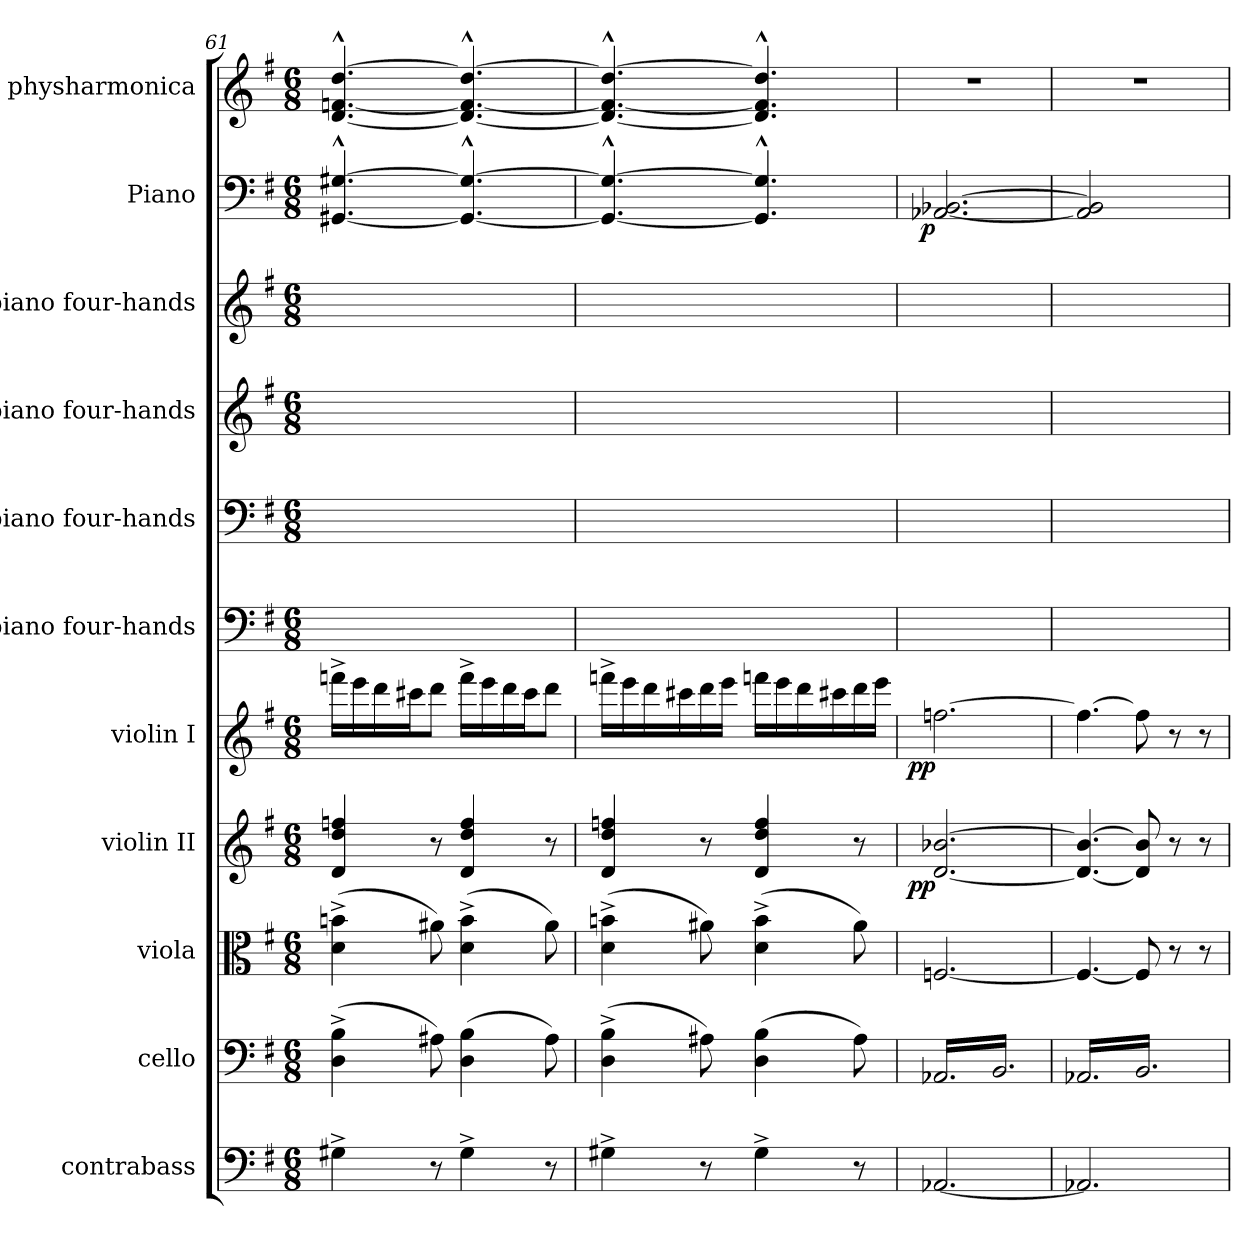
**kern	**kern	**kern	**kern	**dynam	**kern	**dynam	**kern	**kern	**kern	**kern	**kern	**dynam	**kern
*part11	*part10	*part9	*part8	*part8	*part7	*part7	*part6	*part5	*part4	*part3	*part2	*part2	*part1
*staff11	*staff10	*staff9	*staff8	*staff8	*staff7	*staff7	*staff6	*staff5	*staff4	*staff3	*staff2	*staff2	*staff1
*I"contrabass	*I"cello	*I"viola	*I"violin II	*	*I"violin I	*	*I"piano four-hands	*I"piano four-hands	*I"piano four-hands	*I"piano four-hands	*I"Piano	*	*I"physharmonica
*I'Cb	*	*I'Vla	*I'Vln	*	*I'Vln	*	*I'Pno	*I'Pno	*I'Pno	*I'Pno	*I'Pno	*	*
*clefF4	*clefF4	*clefC3	*clefG2	*	*clefG2	*	*clefF4	*clefF4	*clefG2	*clefG2	*clefF4	*	*clefG2
*k[f#]	*k[f#]	*k[f#]	*k[f#]	*	*k[f#]	*	*k[f#]	*k[f#]	*k[f#]	*k[f#]	*k[f#]	*	*k[f#]
*M6/8	*M6/8	*M6/8	*M6/8	*	*M6/8	*	*M6/8	*M6/8	*M6/8	*M6/8	*M6/8	*	*M6/8
=61	=61	=61	=61	=61	=61	=61	=61	=61	=61	=61	=61	=61	=61
4G#X^\	(4D^\ 4B^\	(4d^\ 4bn^\	4d/ 4dd/ 4ffn/	.	16fffn^\LL	.	2.ryy	2.ryy	2.ryy	2.ryy	[>4.GG#X^^>/ [>4.G#X^^>/	.	[>4.d^^>/ [>4.fn^^>/ [>4.dd^^>/
.	.	.	.	.	16eee\	.	.	.	.	.	.	.	.
.	.	.	.	.	16ddd\	.	.	.	.	.	.	.	.
.	.	.	.	.	16ccc#X\J	.	.	.	.	.	.	.	.
8r	8A#X\)	8a#X\)	8r	.	8ddd\J	.	.	.	.	.	.	.	.
4G#^\	(4D\ 4B\	(4d^\ 4b^\	4d/ 4dd/ 4ff/	.	16fff^\LL	.	.	.	.	.	4.GG#_^^>/ 4.G#_^^>/	.	4.d_>^^>/ 4.f_>^^>/ 4.dd_>^^>/
.	.	.	.	.	16eee\	.	.	.	.	.	.	.	.
.	.	.	.	.	16ddd\	.	.	.	.	.	.	.	.
.	.	.	.	.	16ccc#\J	.	.	.	.	.	.	.	.
8r	8A#\)	8a#\)	8r	.	8ddd\J	.	.	.	.	.	.	.	.
=62	=62	=62	=62	=62	=62	=62	=62	=62	=62	=62	=62	=62	=62
4G#X^\	(4D^\ 4B^\	(4d^\ 4bn^\	4d/ 4dd/ 4ffn/	.	16fffn^>\LL	.	2.ryy	2.ryy	2.ryy	2.ryy	4.GG#_^^/ 4.G#_^^/	.	4.d_^^/ 4.f_^^/ 4.dd_^^/
.	.	.	.	.	16eee\	.	.	.	.	.	.	.	.
.	.	.	.	.	16ddd\	.	.	.	.	.	.	.	.
.	.	.	.	.	16ccc#X\	.	.	.	.	.	.	.	.
8r	8A#X\)	8a#X\)	8r	.	16ddd\	.	.	.	.	.	.	.	.
.	.	.	.	.	16eee\JJ	.	.	.	.	.	.	.	.
4G#^\	(4D\ 4B\	(4d^\ 4b^\	4d/ 4dd/ 4ff/	.	16fffn\LL	.	.	.	.	.	4.GG#]^^/ 4.G#]^^/	.	4.d]^^/ 4.f]^^/ 4.dd]^^/
.	.	.	.	.	16eee\	.	.	.	.	.	.	.	.
.	.	.	.	.	16ddd\	.	.	.	.	.	.	.	.
.	.	.	.	.	16ccc#X\	.	.	.	.	.	.	.	.
8r	8A#\)	8a#\)	8r	.	16ddd\	.	.	.	.	.	.	.	.
.	.	.	.	.	16eee\JJ	.	.	.	.	.	.	.	.
=63	=63	=63	=63	=63	=63	=63	=63	=63	=63	=63	=63	=63	=63
!	!	!	!	!LO:DY:rj	!	!LO:DY:rj	!	!	!	!	!	!LO:DY:rj	!
*	*tremolo	*	*	*	*	*	*	*	*	*	*	*	*
[2.AA-X/	16AA-X/LL	[<2.Fn/	[<2.d/ [>2.b-X/	pp	[>2.ffn\	pp	2.ryy	2.ryy	2.ryy	2.ryy	[2.AA-X/ [2.BB-X/	p	2.r
.	(<16BB/	.	.	.	.	.	.	.	.	.	.	.	.
.	16AA-X/	.	.	.	.	.	.	.	.	.	.	.	.
.	(<16BB/	.	.	.	.	.	.	.	.	.	.	.	.
.	16AA-X/	.	.	.	.	.	.	.	.	.	.	.	.
.	(<16BB/	.	.	.	.	.	.	.	.	.	.	.	.
.	16AA-X/	.	.	.	.	.	.	.	.	.	.	.	.
.	(<16BB/	.	.	.	.	.	.	.	.	.	.	.	.
.	16AA-X/	.	.	.	.	.	.	.	.	.	.	.	.
.	(<16BB/	.	.	.	.	.	.	.	.	.	.	.	.
.	16AA-X/	.	.	.	.	.	.	.	.	.	.	.	.
.	16BB/JJ	.	.	.	.	.	.	.	.	.	.	.	.
=64	=64	=64	=64	=64	=64	=64	=64	=64	=64	=64	=64	=64	=64
2.AA-X/]	16AA-X/LL	4.F/_	4.d_/ 4.b-_/	.	4.ff\_	.	2.ryy	2.ryy	2.ryy	2.ryy	2AA-]/ 2BB-]/	.	2.r
.	16BB/	.	.	.	.	.	.	.	.	.	.	.	.
.	16AA-X/	.	.	.	.	.	.	.	.	.	.	.	.
.	16BB/	.	.	.	.	.	.	.	.	.	.	.	.
.	16AA-X/	.	.	.	.	.	.	.	.	.	.	.	.
.	16BB/	.	.	.	.	.	.	.	.	.	.	.	.
.	16AA-X/	8F/]	8d]/ 8b-]/	.	8ff\]	.	.	.	.	.	.	.	.
.	16BB/	.	.	.	.	.	.	.	.	.	.	.	.
.	16AA-X/	8r	8r	.	8r	.	.	.	.	.	4ryy	.	.
.	16BB/	.	.	.	.	.	.	.	.	.	.	.	.
.	16AA-X/	8r	8r	.	8r	.	.	.	.	.	.	.	.
.	16BB/JJ	.	.	.	.	.	.	.	.	.	.	.	.
*	*Xtremolo	*	*	*	*	*	*	*	*	*	*	*	*
.	.	.	.	.	.	.	.	.	.	.	.	.	.
.	.	.	.	.	.	.	.	.	.	.	.	.	.
.	.	.	.	.	.	.	.	.	.	.	.	.	.
.	.	.	.	.	.	.	.	.	.	.	.	.	.
.	.	.	.	.	.	.	.	.	.	.	.	.	.
.	.	.	.	.	.	.	.	.	.	.	.	.	.
=	=	=	=	=	=	=	=	=	=	=	=	=	=
*-	*-	*-	*-	*-	*-	*-	*-	*-	*-	*-	*-	*-	*-
